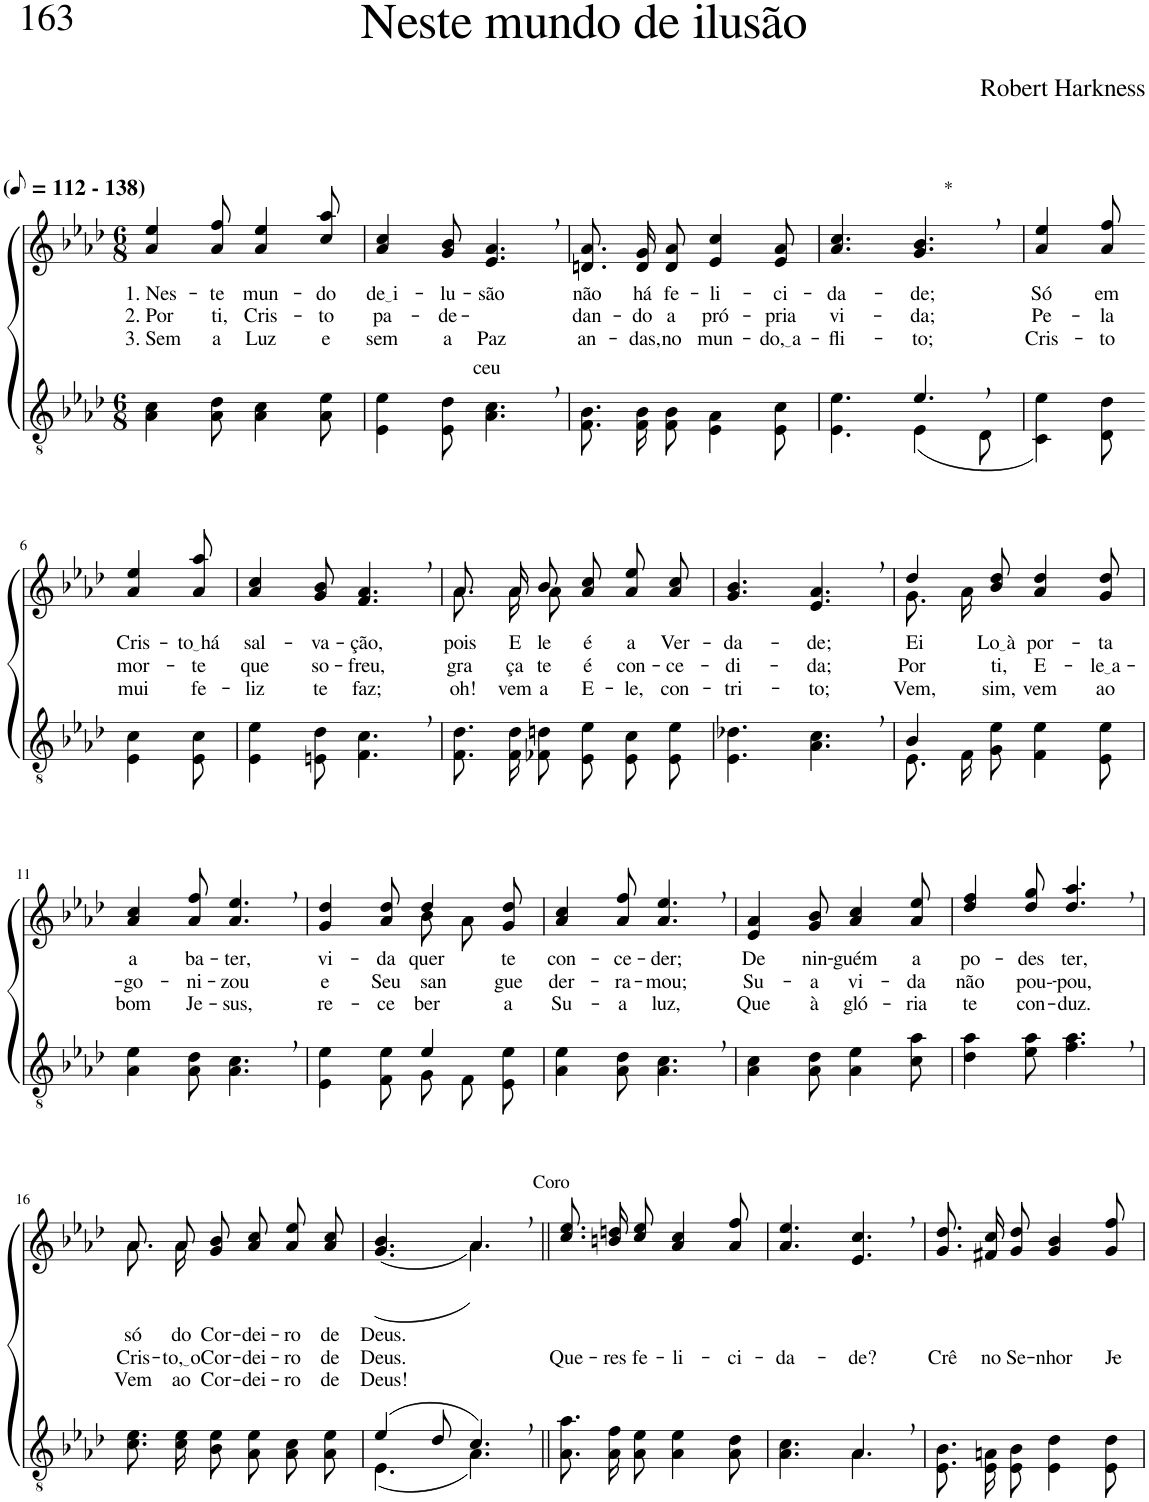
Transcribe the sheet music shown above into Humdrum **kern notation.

**kern	**kern	**text	**text	**text
*part2	*part1	*part1	*part1	*part1
*staff2	*staff1	*staff1	*staff1	*staff1
*I"Parte III e IV	*I"Parte I e II	*	*	*
*clefGv2	*clefG2	*	*	*
*Trd3c5	*Trd3c5	*	*	*
*k[b-e-a-d-]	*k[b-e-a-d-]	*	*	*
*M6/8	*M6/8	*	*	*
*MM56	*MM56	*	*	*
=1	=1	=1	=1	=1
!	!LO:TX:a:B:t=(	!	!	!
!	!LO:TX:a:B:t=- 138)	!	!	!
!	!	!LO:LY:b	!LO:LY:b	!LO:LY:b
4A-\ 4c\	4a-/ 4ee-/	1. Nes-	2. Por	3. Sem
!	!	!LO:LY:b	!LO:LY:b	!LO:LY:b
8A-\ 8d-\	8a-/ 8ff/	-te	ti,	a
!	!	!LO:LY:b	!LO:LY:b	!LO:LY:b
4A-\ 4c\	4a-/ 4ee-/	mun-	Cris-	Luz
!	!	!LO:LY:b	!LO:LY:b	!LO:LY:b
8A-\ 8e-\	8cc/ 8aa-/	-do	-to	e
=2	=2	=2	=2	=2
!	!	!LO:LY:b	!LO:LY:b	!LO:LY:b
4E-\ 4e-\	4a-/ 4cc/	de i	pa-	sem
!	!	!LO:LY:b	!LO:LY:b	!LO:LY:b
8E-\ 8d-\	8g/ 8b-/	-lu-	-de-	a
!	!	!LO:LY:b	!LO:LY:b	!LO:LY:b
4.A-\, 4.c\,	4.e-/, 4.a-/,	-são	-ceu	Paz
=3	=3	=3	=3	=3
!	!	!LO:LY:b	!LO:LY:b	!LO:LY:b
8.F/ 8.B-/L	8.dn/ 8.a-/L	não	dan-	an-
!	!	!LO:LY:b	!LO:LY:b	!LO:LY:b
16F/ 16B-/K	16d/ 16g/K	há	-do	-das,
!	!	!LO:LY:b	!LO:LY:b	!LO:LY:b
8F/ 8B-/J	8d/ 8a-/J	fe-	a	no
!	!	!LO:LY:b	!LO:LY:b	!LO:LY:b
4E-\ 4A-\	4e-/ 4cc/	-li-	pró-	mun-
!	!	!LO:LY:b	!LO:LY:b	!LO:LY:b
8E-\ 8c\	8e-/ 8a-/	-ci-	-pria	do, a
=4	=4	=4	=4	=4
*^	*	*	*	*
!	!	!	!LO:LY:b	!LO:LY:b	!LO:LY:b
4.ryy	4.E-\ 4.e-\	4.a-/ 4.cc/	-da-	vi-	-fli-
!	!	!LO:TX:a:t=*	!	!	!
!	!	!	!LO:LY:b	!LO:LY:b	!LO:LY:b
4.e-,/	4E-\	4.g/, 4.b-/,	-de;	-da;	-to;
.	8D-\	.	.	.	.
=5	=5	=5	=5	=5	=5
!	!	!	!LO:LY:b	!LO:LY:b	!LO:LY:b
*v	*v	*	*	*	*
4C\ 4e-\	4a-/ 4ee-/	Só	Pe-	Cris-
!	!	!LO:LY:b	!LO:LY:b	!LO:LY:b
8D-\ 8d-\	8a-/ 8ff/	em	-la	-to
!!LO:LB:g=z
=6-	=6-	=6-	=6-	=6-
!	!	!LO:LY:b	!LO:LY:b	!LO:LY:b
4E-\ 4c\	4a-/ 4ee-/	Cris-	mor-	mui
!	!	!LO:LY:b	!LO:LY:b	!LO:LY:b
8E-\ 8c\	8a-/ 8aa-/	to há	-te	fe-
=7	=7	=7	=7	=7
!	!	!LO:LY:b	!LO:LY:b	!LO:LY:b
4E-\ 4e-\	4a-/ 4cc/	sal-	que	-liz
!	!	!LO:LY:b	!LO:LY:b	!LO:LY:b
8En\ 8d-\	8g/ 8b-/	-va-	so-	te
!	!	!LO:LY:b	!LO:LY:b	!LO:LY:b
4.F\, 4.c\,	4.f/, 4.a-/,	-ção,	-freu,	faz;
=8	=8	=8	=8	=8
*	*^	*	*	*
!	!	!	!LO:LY:b	!LO:LY:b	!LO:LY:b
8.F/ 8.d-/L	8.a-/L	8.a-\L	pois	gra-	oh!
!	!	!	!LO:LY:b	!LO:LY:b	!LO:LY:b
16F/ 16d-/K	16a-/K	16a-\K	E-	-ça	vem
!	!	!	!LO:LY:b	!LO:LY:b	!LO:LY:b
8F-X/ 8dn/J	8b-/J	8a-\J	-le	te	a
!	!	!	!LO:LY:b	!LO:LY:b	!LO:LY:b
8E-/ 8e-/L	8a-\ 8cc\L	4.ryy	é	é	E-
!	!	!	!LO:LY:b	!LO:LY:b	!LO:LY:b
8E-/ 8c/	8a-\ 8ee-\	.	a	con-	-le,
!	!	!	!LO:LY:b	!LO:LY:b	!LO:LY:b
8E-/ 8e-/J	8a-\ 8cc\J	.	Ver-	-ce-	con-
*	*v	*v	*	*	*
=9	=9	=9	=9	=9
!	!	!LO:LY:b	!LO:LY:b	!LO:LY:b
4.E-\ 4.d-X\	4.g/ 4.b-/	-da-	-di-	-tri-
!	!	!LO:LY:b	!LO:LY:b	!LO:LY:b
4.A-\, 4.c\,	4.e-/, 4.a-/,	-de;	-da;	-to;
=10	=10	=10	=10	=10
*^	*^	*	*	*
!	!	!	!	!LO:LY:b	!LO:LY:b	!LO:LY:b
4B-/	8.E-/L	4dd-/	8.g\L	Ei-	Por	Vem,
.	16F/K	.	16a-\Jk	.	.	.
!	!	!	!	!LO:LY:b	!LO:LY:b	!LO:LY:b
2ryy	8G/ 8e-/J	8b-/ 8dd-/	8ryy	Lo à	ti,	sim,
!	!	!	!	!LO:LY:b	!LO:LY:b	!LO:LY:b
.	4F\ 4e-\	4a-/ 4dd-/	4.ryy	por-	E-	vem
!	!	!	!	!LO:LY:b	!LO:LY:b	!LO:LY:b
.	8E-\ 8e-\	8g/ 8dd-/	.	-ta	le a	ao
*	*	*v	*v	*	*	*
!!LO:LB:g=z
=11	=11	=11	=11	=11	=11
!	!	!	!LO:LY:b	!LO:LY:b	!LO:LY:b
*v	*v	*	*	*	*
4A-\ 4e-\	4a-/ 4cc/	a	-go-	bom
!	!	!LO:LY:b	!LO:LY:b	!LO:LY:b
8A-\ 8d-\	8a-/ 8ff/	ba-	-ni-	Je-
!	!	!LO:LY:b	!LO:LY:b	!LO:LY:b
4.A-\, 4.c\,	4.a-/, 4.ee-/,	-ter,	-zou	-sus,
=12	=12	=12	=12	=12
*^	*	*	*	*
!	!	!	!LO:LY:b	!LO:LY:b	!LO:LY:b
*	*	*^	*	*	*
4.ryy	4E-\ 4e-\	4g/ 4dd-/	4.ryy	vi-	e	re-
!	!	!	!	!LO:LY:b	!LO:LY:b	!LO:LY:b
.	8F\ 8e-\	8a-/ 8dd-/	.	-da	Seu	-ce-
!	!	!	!	!LO:LY:b	!LO:LY:b	!LO:LY:b
4e-/	8G\L	4dd-/	8b-\L	quer	san-	-ber
.	8F\	.	8a-\J	.	.	.
!	!	!	!	!LO:LY:b	!LO:LY:b	!LO:LY:b
8ryy	8E-\ 8e-\J	8g/ 8dd-/	8ryy	te	-gue	a
=13	=13	=13	=13	=13	=13	=13
!	!	!	!	!LO:LY:b	!LO:LY:b	!LO:LY:b
*v	*v	*	*	*	*	*
*	*v	*v	*	*	*
4A-\ 4e-\	4a-/ 4cc/	con-	der-	Su-
!	!	!LO:LY:b	!LO:LY:b	!LO:LY:b
8A-\ 8d-\	8a-/ 8ff/	-ce-	-ra-	-a
!	!	!LO:LY:b	!LO:LY:b	!LO:LY:b
4.A-\, 4.c\,	4.a-/, 4.ee-/,	-der;	-mou;	luz,
=14	=14	=14	=14	=14
!	!	!LO:LY:b	!LO:LY:b	!LO:LY:b
4A-\ 4c\	4e-/ 4a-/	De	Su-	Que
!	!	!LO:LY:b	!LO:LY:b	!LO:LY:b
8A-\ 8d-\	8g/ 8b-/	nin-	-a	à
!	!	!LO:LY:b	!LO:LY:b	!LO:LY:b
4A-\ 4e-\	4a-/ 4cc/	-guém	vi-	gló-
!	!	!LO:LY:b	!LO:LY:b	!LO:LY:b
8c\ 8a-\	8a-/ 8ee-/	a	-da	-ria
=15	=15	=15	=15	=15
!	!	!LO:LY:b	!LO:LY:b	!LO:LY:b
4d-\ 4a-\	4dd-/ 4ff/	po-	não	te
!	!	!LO:LY:b	!LO:LY:b	!LO:LY:b
8e-\ 8a-\	8dd-/ 8gg/	-des	pou--	con-
!	!	!LO:LY:b	!LO:LY:b	!LO:LY:b
4.f\, 4.a-\,	4.dd-/, 4.aa-/,	ter,	-pou,	-duz.
!!LO:LB:g=z
=16	=16	=16	=16	=16
!	!	!LO:LY:b	!LO:LY:b	!LO:LY:b
*	*^	*	*	*
8.c\ 8.e-\L	8.a-/L	8.a-/L	só	Cris-	Vem
!	!	!	!LO:LY:b	!LO:LY:b	!LO:LY:b
16c\ 16e-\K	16a-/K	8a-/J	do	to, o	ao
!	!	!	!LO:LY:b	!LO:LY:b	!LO:LY:b
8B-\ 8e-\J	8g/ 8b-/J	.	Cor-	Cor-	Cor-
.	.	4..ryy	.	.	.
!	!	!	!LO:LY:b	!LO:LY:b	!LO:LY:b
8A-\ 8e-\L	8a-\ 8cc\L	.	-dei-	-dei-	-dei-
!	!	!	!LO:LY:b	!LO:LY:b	!LO:LY:b
8A-\ 8c\	8a-\ 8ee-\	.	-ro	-ro	-ro
!	!	!	!LO:LY:b	!LO:LY:b	!LO:LY:b
8A-\ 8e-\J	8a-\ 8cc\J	.	de	de	de
=17	=17	=17	=17	=17	=17
*^	*	*	*	*	*
!	!	!	!	!LO:LY:b	!LO:LY:b	!LO:LY:b
(4e-/	(4.E-\	4.ryy	(4.g/ 4.b-/	Deus.	Deus.	Deus!
8d-/	.	.	.	.	.	.
!	!	!LO:TX:a:t=Coro	!	!	!	!
4.c,/)	4.A-\)	(4.a-,\	4.a-/)	.	.	.
=18||	=18||	=18||	=18||	=18||	=18||	=18||
!	!	!	!	!	!LO:LY:b	!
*v	*v	*	*	*	*	*
*	*v	*v	*	*	*
8.A-\ 8.a-\L	8.cc\ 8.ee-\L	.	Que-	.
!	!	!	!LO:LY:b	!
16A-\ 16f\K	16bn\ 16ddn\K	.	-res	.
!	!	!	!LO:LY:b	!
8A-\ 8e-\J	8cc\ 8ee-\J	.	fe-	.
!	!	!	!LO:LY:b	!
4A-\ 4e-\	4a-/ 4cc/	.	-li-	.
!	!	!	!LO:LY:b	!
8A-\ 8d-\	8a-/ 8ff/	.	-ci-	.
=19	=19	=19	=19	=19
*^	*	*	*	*
!	!	!	!	!LO:LY:b	!
4.A-\ 4.c\	4.ryy	4.a-/ 4.ee-/	.	-da-	.
!	!	!	!	!LO:LY:b	!
4.A-,\	4.A-/	4.e-/, 4.cc/,	.	-de?	.
=20	=20	=20	=20	=20	=20
!	!	!	!	!LO:LY:b	!
*v	*v	*	*	*	*
8.E-/ 8.B-/L	8.g\ 8.dd-\L	.	Crê	.
!	!	!	!LO:LY:b	!
16E-/ 16An/K	16f#X\ 16cc\K	.	no	.
!	!	!	!LO:LY:b	!
8E-/ 8B-/J	8g\ 8dd-\J	.	Se-	.
!	!	!	!LO:LY:b	!
4E-\ 4d-\	4g/ 4b-/	.	-nhor	.
!	!	!	!LO:LY:b	!
8E-\ 8d-\	8g/ 8ff/	.	Je-	.
=	=	=	=	=
*-	*-	*-	*-	*-
